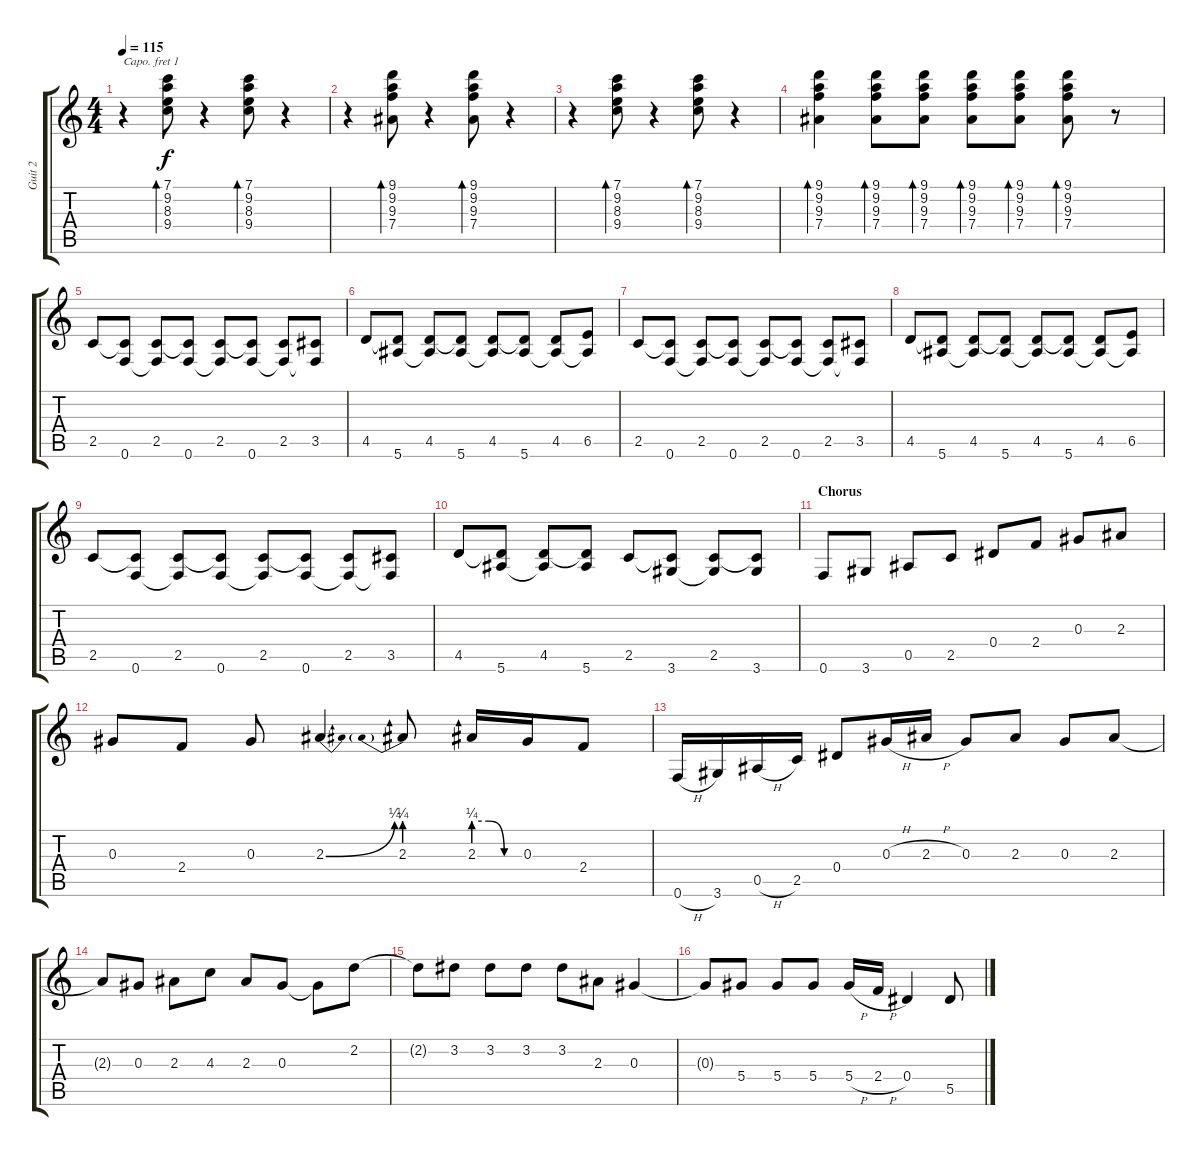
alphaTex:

\track ("Guit 2" "Guit 2") {instrument electricguitarjazz}
\staff {score tabs}
\capo 1
\tuning (E4 B3 G3 D3 A2 E2) {hide}
\ts (4 4)
\tempo 115
\clef g2
\ks c
r.4{dy f} (7.1 9.2 8.3 9.4).8{bd 30} r.4 (7.1 9.2 8.3 9.4).8{bd 30} r.4 |
r.4 (9.1 9.2 9.3 7.4).8{bd 30} r.4 (9.1 9.2 9.3 7.4).8{bd 30} r.4 |
r.4 (7.1 9.2 8.3 9.4).8{bd 30} r.4 (7.1 9.2 8.3 9.4).8{bd 30} r.4 |
(9.1 9.2 9.3 7.4).4{bd 30 volume 7} (9.1 9.2 9.3 7.4).8{bd 30 volume 10} (9.1 9.2 9.3 7.4).8{bd 30} (9.1 9.2 9.3 7.4).8{bd 30} (9.1 9.2 9.3 7.4).8{bd 30} (9.1 9.2 9.3 7.4).8{bd 30} r.8 |
\section ("" "")
2.5.8{volume 13 instrument distortionguitar} (2.5{t} 0.6).8 (2.5 0.6{t}).8 (2.5{t} 0.6).8 (2.5 0.6{t}).8 (2.5{t} 0.6).8 (2.5 0.6{t}).8 (3.5 0.6{t}).8 |
4.5.8 (4.5{t} 5.6).8 (4.5 5.6{t}).8 (4.5{t} 5.6).8 (4.5 5.6{t}).8 (4.5{t} 5.6).8 (4.5 5.6{t}).8 (6.5 5.6{t}).8 |
2.5.8 (2.5{t} 0.6).8 (2.5 0.6{t}).8 (2.5{t} 0.6).8 (2.5 0.6{t}).8 (2.5{t} 0.6).8 (2.5 0.6{t}).8 (3.5 0.6{t}).8 |
4.5.8 (4.5{t} 5.6).8 (4.5 5.6{t}).8 (4.5{t} 5.6).8 (4.5 5.6{t}).8 (4.5{t} 5.6).8 (4.5 5.6{t}).8 (6.5 5.6{t}).8 |
2.5.8 (2.5{t} 0.6).8 (2.5 0.6{t}).8 (2.5{t} 0.6).8 (2.5 0.6{t}).8 (2.5{t} 0.6).8 (2.5 0.6{t}).8 (3.5 0.6{t}).8 |
4.5.8 (4.5{t} 5.6).8 (4.5 5.6{t}).8 (4.5{t} 5.6).8 2.5.8 (2.5{t} 3.6).8 (2.5 3.6{t}).8 (2.5{t} 3.6).8 |
\section ("" "Chorus")
0.6.8 3.6.8 0.5.8 2.5.8 0.4.8 2.4.8 0.3.8 2.3.8 |
0.3.8 2.4.8 0.3.8 2.3{be (bend 0 0 60 1)}.4 2.3{be (prebend 0 1 60 1)}.8 2.3{be (custom 0 1 20 1 40 0 60 0)}.16 0.3.16 2.4.8 |
0.6{h}.16 3.6.16 0.5{h}.16 2.5.16 0.4.8 0.3{h}.16 2.3{h}.16 0.3.8 2.3.8 0.3.8 2.3.8 |
2.3{t}.8 0.3.8 2.3.8 4.3.8 2.3.8 0.3.8 0.3{t}.8 2.2.8 |
2.2{t}.8 3.2.8 3.2.8 3.2.8 3.2.8 2.3.8 0.3.4 |
0.3{t}.8 5.4.8 5.4.8 5.4.8 5.4{h}.16 2.4{h}.16 0.4.4 5.5.8
